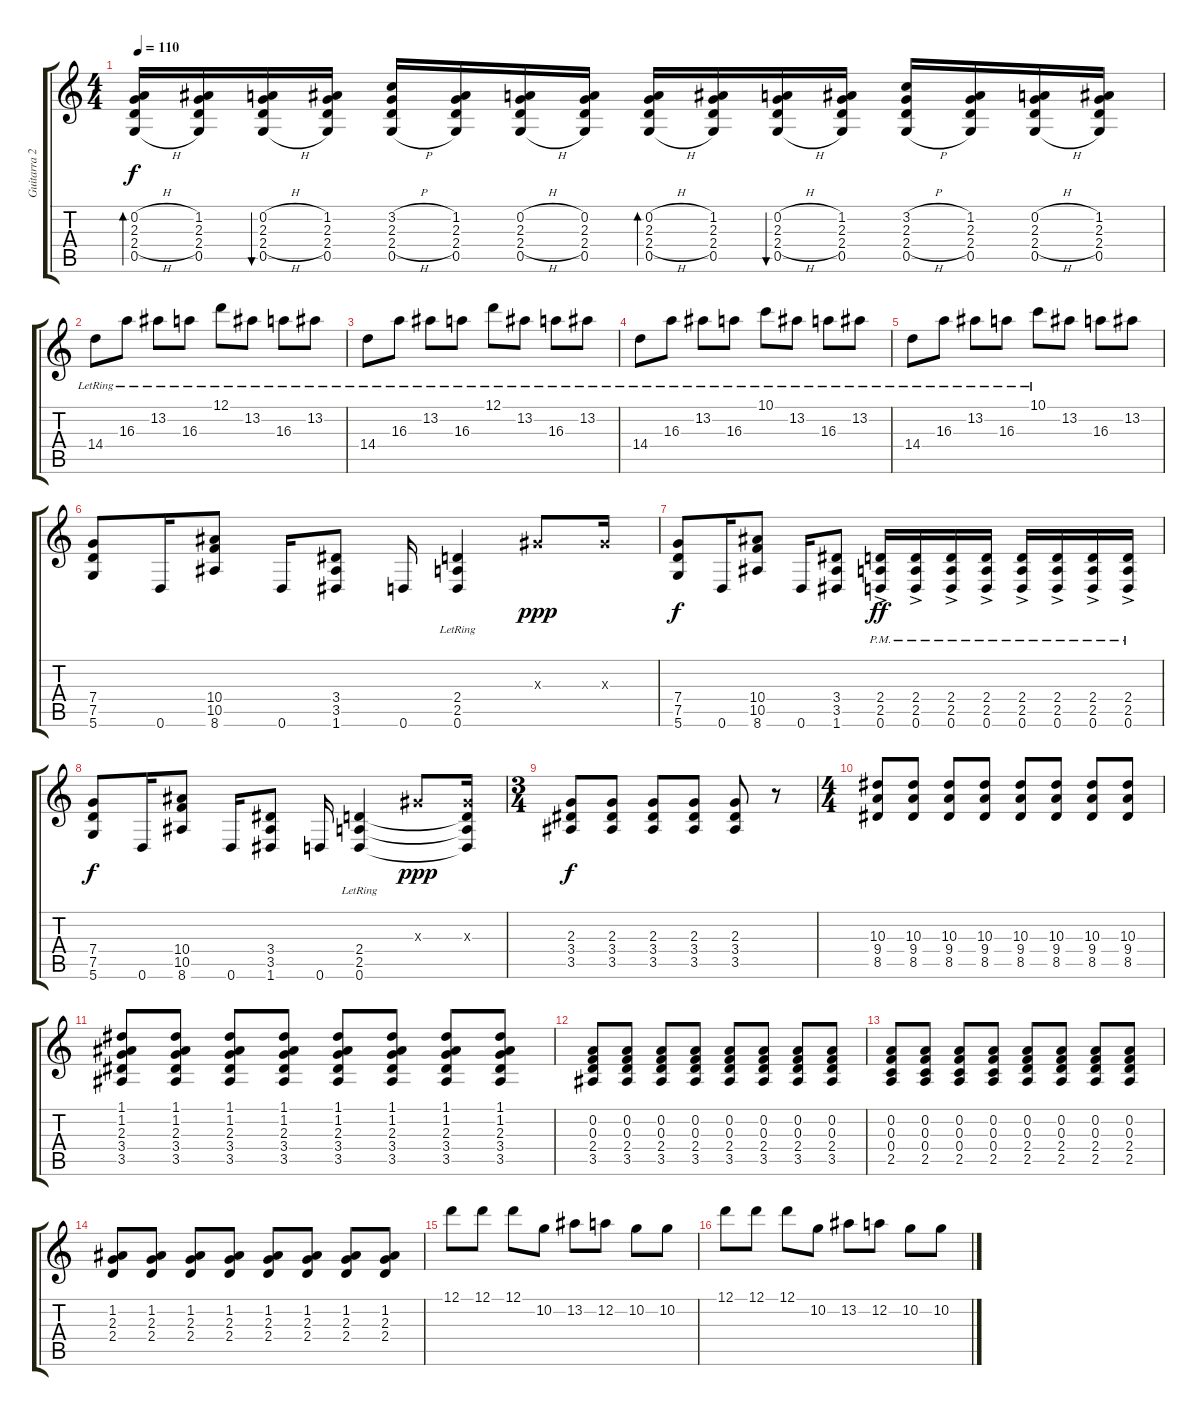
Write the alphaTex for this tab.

\track ("Guitarra 2" "Guitarra 2") {instrument distortionguitar}
\staff {score tabs}
\tuning (D4 A3 F3 C3 G2 D2) {hide}
\ts (4 4)
\tempo 110
\clef g2
\ks c
(0.2{h} 2.3{h} 2.4{h} 0.5{h}).16{bd 60 dy f} (1.2 2.3 2.4 0.5).16 (0.2{h} 2.3{h} 2.4{h} 0.5{h}).16{bu 60} (1.2 2.3 2.4 0.5).16 (3.2{h} 2.3{h} 2.4{h} 0.5{h}).16 (1.2 2.3 2.4 0.5).16 (0.2{h} 2.3{h} 2.4{h} 0.5{h}).16 (0.2 2.3 2.4 0.5).16 (0.2{h} 2.3{h} 2.4{h} 0.5{h}).16{bd 60} (1.2 2.3 2.4 0.5).16 (0.2{h} 2.3{h} 2.4{h} 0.5{h}).16{bu 60} (1.2 2.3 2.4 0.5).16 (3.2{h} 2.3{h} 2.4{h} 0.5{h}).16 (1.2 2.3 2.4 0.5).16 (0.2{h} 2.3{h} 2.4{h} 0.5{h}).16 (1.2 2.3 2.4 0.5).16 |
14.4{lr}.8 16.3{lr}.8 13.2{lr}.8 16.3{lr}.8 12.1{lr}.8 13.2{lr}.8 16.3{lr}.8 13.2{lr}.8 |
14.4{lr}.8 16.3{lr}.8 13.2{lr}.8 16.3{lr}.8 12.1{lr}.8 13.2{lr}.8 16.3{lr}.8 13.2{lr}.8 |
14.4{lr}.8 16.3{lr}.8 13.2{lr}.8 16.3{lr}.8 10.1{lr}.8 13.2{lr}.8 16.3{lr}.8 13.2{lr}.8 |
14.4{lr}.8 16.3{lr}.8 13.2{lr}.8 16.3{lr}.8 10.1{lr}.8 13.2.8 16.3.8 13.2.8 |
(7.4 7.5 5.6).8 0.6.16 (10.4 10.5 8.6).8 0.6.16 (3.4 3.5 1.6).8 0.6.16 (2.4{lr} 2.5{lr} 0.6{lr}).4 3.3{x}.8{dy ppp} 3.3{x}.16 |
(7.4 7.5 5.6).8{dy f} 0.6.16 (10.4 10.5 8.6).8 0.6.16 (3.4 3.5 1.6).8 (2.4{ac pm} 2.5{ac pm} 0.6{ac pm}).16{dy ff} (2.4{ac pm} 2.5{ac pm} 0.6{ac pm}).16 (2.4{ac pm} 2.5{ac pm} 0.6{ac pm}).16 (2.4{ac pm} 2.5{ac pm} 0.6{ac pm}).16 (2.4{ac pm} 2.5{ac pm} 0.6{ac pm}).16 (2.4{ac pm} 2.5{ac pm} 0.6{ac pm}).16 (2.4{ac pm} 2.5{ac pm} 0.6{ac pm}).16 (2.4{ac pm} 2.5{ac pm} 0.6{ac pm}).16 |
(7.4 7.5 5.6).8{dy f} 0.6.16 (10.4 10.5 8.6).8 0.6.16 (3.4 3.5 1.6).8 0.6.16 (2.4{lr} 2.5{lr} 0.6{lr}).4 3.3{x}.8{dy ppp} (3.3{x} 2.4{t} 2.5{t} 0.6{t}).16 |
\ts (3 4)
(2.3 3.4 3.5).8{dy f} (2.3 3.4 3.5).8 (2.3 3.4 3.5).8 (2.3 3.4 3.5).8 (2.3 3.4 3.5).8 r.8 |
\ts (4 4)
(10.3 9.4 8.5).8 (10.3 9.4 8.5).8 (10.3 9.4 8.5).8 (10.3 9.4 8.5).8 (10.3 9.4 8.5).8 (10.3 9.4 8.5).8 (10.3 9.4 8.5).8 (10.3 9.4 8.5).8 |
(1.1 1.2 2.3 3.4 3.5).8 (1.1 1.2 2.3 3.4 3.5).8 (1.1 1.2 2.3 3.4 3.5).8 (1.1 1.2 2.3 3.4 3.5).8 (1.1 1.2 2.3 3.4 3.5).8 (1.1 1.2 2.3 3.4 3.5).8 (1.1 1.2 2.3 3.4 3.5).8 (1.1 1.2 2.3 3.4 3.5).8 |
(0.2 0.3 2.4 3.5).8 (0.2 0.3 2.4 3.5).8 (0.2 0.3 2.4 3.5).8 (0.2 0.3 2.4 3.5).8 (0.2 0.3 2.4 3.5).8 (0.2 0.3 2.4 3.5).8 (0.2 0.3 2.4 3.5).8 (0.2 0.3 2.4 3.5).8 |
(0.2 0.3 0.4 2.5).8 (0.2 0.3 0.4 2.5).8 (0.2 0.3 0.4 2.5).8 (0.2 0.3 0.4 2.5).8 (0.2 0.3 2.4 2.5).8 (0.2 0.3 2.4 2.5).8 (0.2 0.3 2.4 2.5).8 (0.2 0.3 2.4 2.5).8 |
(1.2 2.3 2.4).8 (1.2 2.3 2.4).8 (1.2 2.3 2.4).8 (1.2 2.3 2.4).8 (1.2 2.3 2.4).8 (1.2 2.3 2.4).8 (1.2 2.3 2.4).8 (1.2 2.3 2.4).8 |
12.1.8 12.1.8 12.1.8 10.2.8 13.2.8 12.2.8 10.2.8 10.2.8 |
12.1.8 12.1.8 12.1.8 10.2.8 13.2.8 12.2.8 10.2.8 10.2.8
